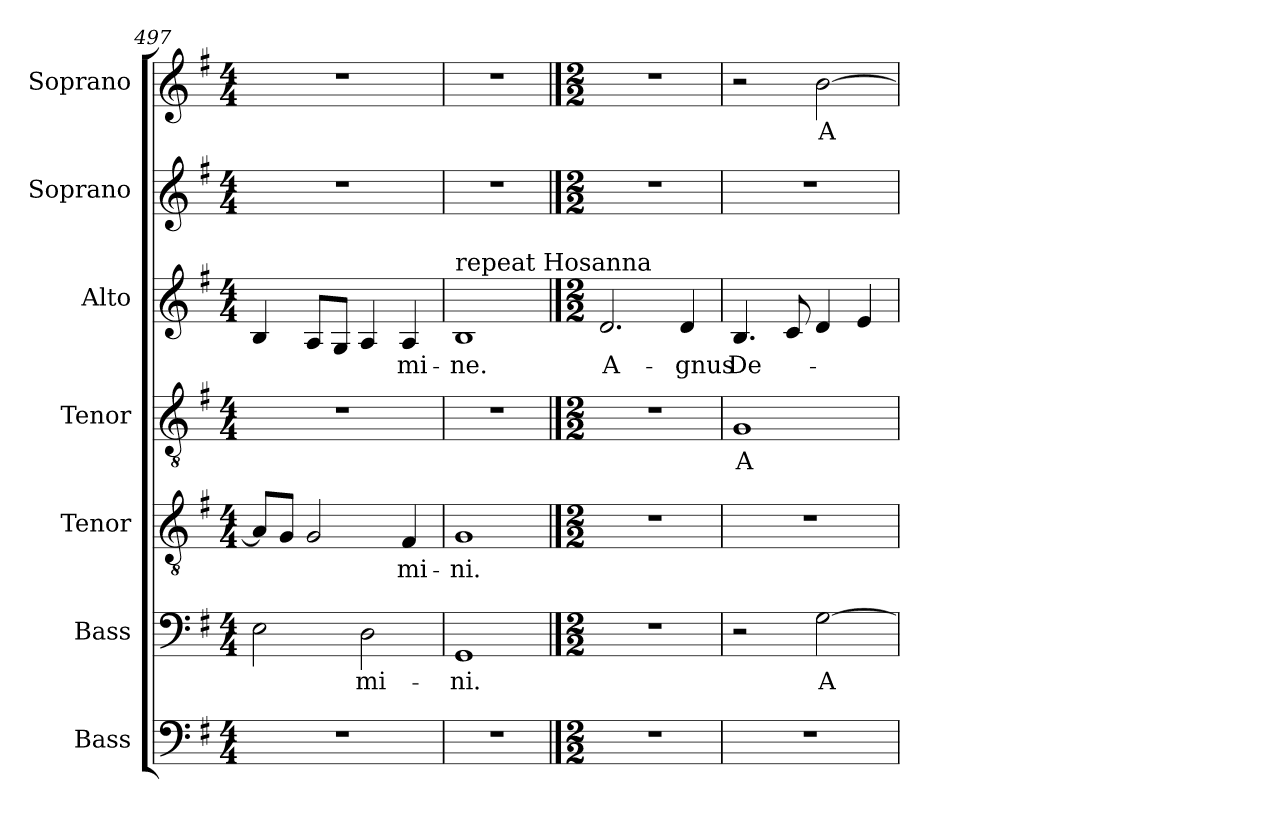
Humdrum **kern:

**kern	**kern	**text	**kern	**text	**kern	**text	**kern	**text	**kern	**kern	**text
*part7	*part6	*part6	*part5	*part5	*part4	*part4	*part3	*part3	*part2	*part1	*part1
*staff7	*staff6	*staff6	*staff5	*staff5	*staff4	*staff4	*staff3	*staff3	*staff2	*staff1	*staff1
*I"Bass	*I"Bass	*	*I"Tenor	*	*I"Tenor	*	*I"Alto	*	*I"Soprano	*I"Soprano	*
*I'B.	*I'B.	*	*I'T.	*	*I'T.	*	*I'A.	*	*I'S.	*I'S.	*
*clefF4	*clefF4	*	*clefGv2	*	*clefGv2	*	*clefG2	*	*clefG2	*clefG2	*
*	*	*	*ITrd7c12	*	*ITrd7c12	*	*	*	*	*	*
*k[f#]	*k[f#]	*	*k[f#]	*	*k[f#]	*	*k[f#]	*	*k[f#]	*k[f#]	*
*G:	*G:	*	*G:	*	*G:	*	*G:	*	*G:	*G:	*
*M4/4	*M4/4	*	*M4/4	*	*M4/4	*	*M4/4	*	*M4/4	*M4/4	*
=497	=497	=497	=497	=497	=497	=497	=497	=497	=497	=497	=497
1r	2Ei\	.	8AAi/L]	.	1r	.	4Bi/	.	1r	1r	.
.	.	.	8GGi/J	.	.	.	.	.	.	.	.
.	.	.	2GGi/	.	.	.	8Ai/L	.	.	.	.
.	.	.	.	.	.	.	8Gi/J	.	.	.	.
!	!	!LO:LY:b:color=#000000	!	!	!	!	!	!	!	!	!
.	2Di\	-mi-	.	.	.	.	4Ai/	.	.	.	.
!	!	!	!	!LO:LY:b:color=#000000	!	!	!	!	!	!	!
!	!	!	!	!	!	!	!	!LO:LY:b:color=#000000	!	!	!
.	.	.	4FF#i/	-mi-	.	.	4Ai/	-mi-	.	.	.
=498	=498	=498	=498	=498	=498	=498	=498	=498	=498	=498	=498
!	!	!LO:LY:b:color=#000000	!	!	!	!	!	!	!	!	!
!	!	!	!	!LO:LY:b:color=#000000	!	!	!	!	!	!	!
!	!	!	!	!	!	!	!LO:TX:a:t=repeat Hosanna	!	!	!	!
!	!	!	!	!	!	!	!	!LO:LY:b:color=#000000	!	!	!
1r	1GGi	-ni.	1GGi	-ni.	1r	.	1Bi	-ne.	1r	1r	.
!!LO:LB:g=z
==499	==499	==499	==499	==499	==499	==499	==499	==499	==499	==499	==499
*M2/2	*M2/2	*	*M2/2	*	*M2/2	*	*M2/2	*	*M2/2	*M2/2	*
!	!	!	!	!	!	!	!	!LO:LY:b:color=#000000	!	!	!
1r	1r	.	1r	.	1r	.	2.di/	A-	1r	1r	.
!	!	!	!	!	!	!	!	!LO:LY:b:color=#000000	!	!	!
.	.	.	.	.	.	.	4di/	-gnus	.	.	.
=500	=500	=500	=500	=500	=500	=500	=500	=500	=500	=500	=500
!	!	!	!	!	!	!LO:LY:b:color=#000000	!	!	!	!	!
!	!	!	!	!	!	!	!	!LO:LY:b:color=#000000	!	!	!
1r	2r	.	1r	.	1GGi	A-	4.Bi/	De-	1r	2r	.
.	.	.	.	.	.	.	8ci/	.	.	.	.
!	!	!LO:LY:b:color=#000000	!	!	!	!	!	!	!	!	!
!	!	!	!	!	!	!	!	!	!	!	!LO:LY:b:color=#000000
.	[2Gi\	A-	.	.	.	.	4di/	.	.	[2bi\	A-
.	.	.	.	.	.	.	4ei/	.	.	.	.
=	=	=	=	=	=	=	=	=	=	=	=
*-	*-	*-	*-	*-	*-	*-	*-	*-	*-	*-	*-
